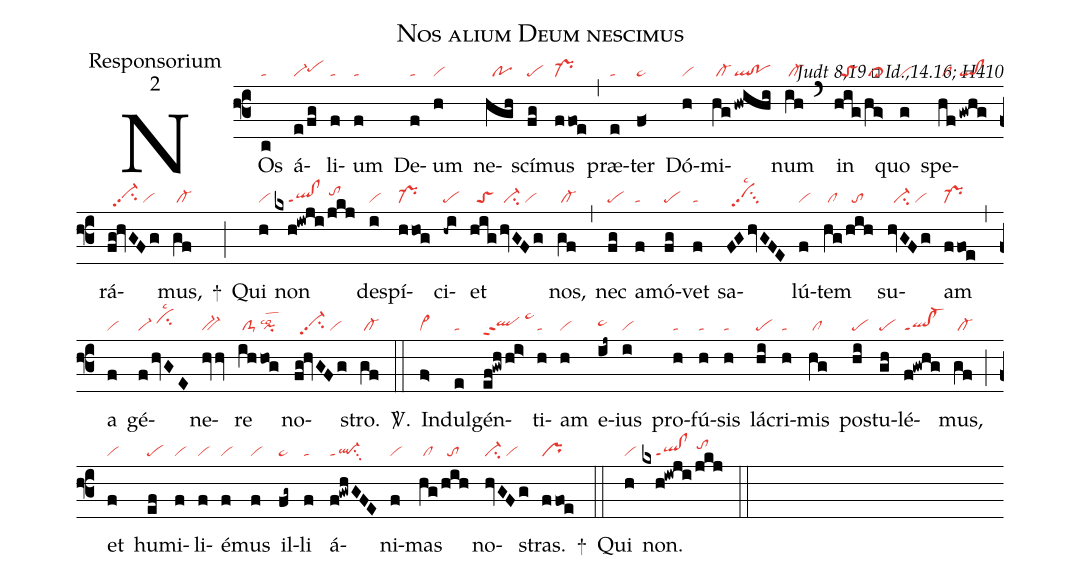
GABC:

name:Nos alium Deum nescimus;
office-part:Responsorium;
mode:2;
commentary:Judt 8,19 ꝟ Id.,14.16; H410;
nabc-lines:1;
%%
(f3)
NOs(c|ta) á(e/fg|vi-pehh)li(f|ta)um(f|ta) De(f|ta)um(h|vi) ne(hgh|//po)scí(fg|pe)mus(ffoe|pr-) (,)
præ(e|ta)ter(f<|pe~) Dó(h|vi)mi(hg|/cl-|hwihi|ql!po)num(ih|/cl-) (`)
in(hig|//toS|hg>|/cl>) quo(g|vi) spe(hf|/cl|!gwhg|ql!cl)rá(fg!hvGFg|//vi-hhpp2su2/vi)mus,(gf|/cl-) +(;)
Qui(h|vi) non(kxh!iwji/jkj|////ql!clppt1//tohi) de(i|vi)spí(hhog|pr-)ci(-hi|pe)et(hig|//toS|hvGFg|/vi-su2/vi) nos,(gf|/cl-) (,)
nec(fg|pe) a(f|ta)mó(fg|pe)vet(f|ta) sa(FGhvGFE|//vihhpp2su3lsc2)lú(f|vi)tem(hg|/cl|/hih|//to) su(hvGFg|//vi-su2/vi)am(ffoe|pr-) (,)
a(f|vi) gé(fhvGE|vi-/cihilsc2)ne(hvv|bv-)re(ih|/clS-|hog|pilsco2) no(fg!hvGFg|//vi-hhpp2su2/vi)stro.(gf|/cl-) <sp>V/</sp>.(::)
In(f>|vi>)dul(e|ta)gén(ef!gwh/hi>|qlhhppt2/pe~hk)ti(h|ta)am(h|vi) e(ij~|pe~hh)ius(i|vi) pro(h|ta)fú(h|ta)sis(h|ta) lá(hi|pe)cri(h|ta)mis(hg|/cl) po(hi|pe)stu(gh|pe)lé(f!gwhg|ql!cl-ppt1)mus,(gf|/cl-) (;)
et(f|vi) hu(ef|pe)mi(f|vi)li(f|vi)é(f|vi)mus(f|vi) il(fg~|pe~)li(f|ta) á(f!gwhGFE|ql-ppt1su3)ni(f|vi)mas(hg|/cl|/hih|//to) no(hvGFg|vi-su2/vi)stras.(ffoe|pr) +(::)
Qui(h|vi) non.(kxh!iwji/jkj|////ql!clppt1//tohi) (::)
